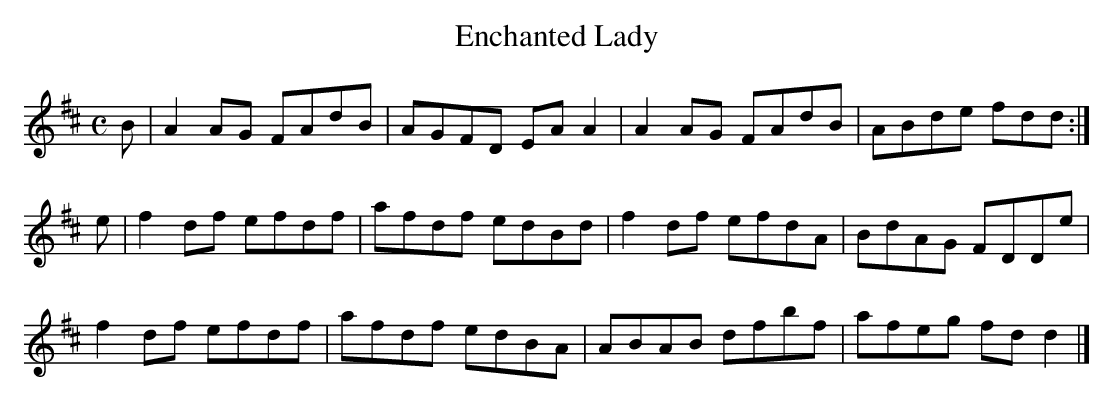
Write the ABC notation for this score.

X:1
T:Enchanted Lady
M:C
L:1/8
K:D Major
B|A2AG FAdB|AGFD EAA2|A2AG FAdB|ABde fdd:|!
e|f2df efdf|afdf edBd|f2df efdA|BdAG FDDe|!
f2df efdf|afdf edBA|ABAB dfbf|afeg fdd2|]!
